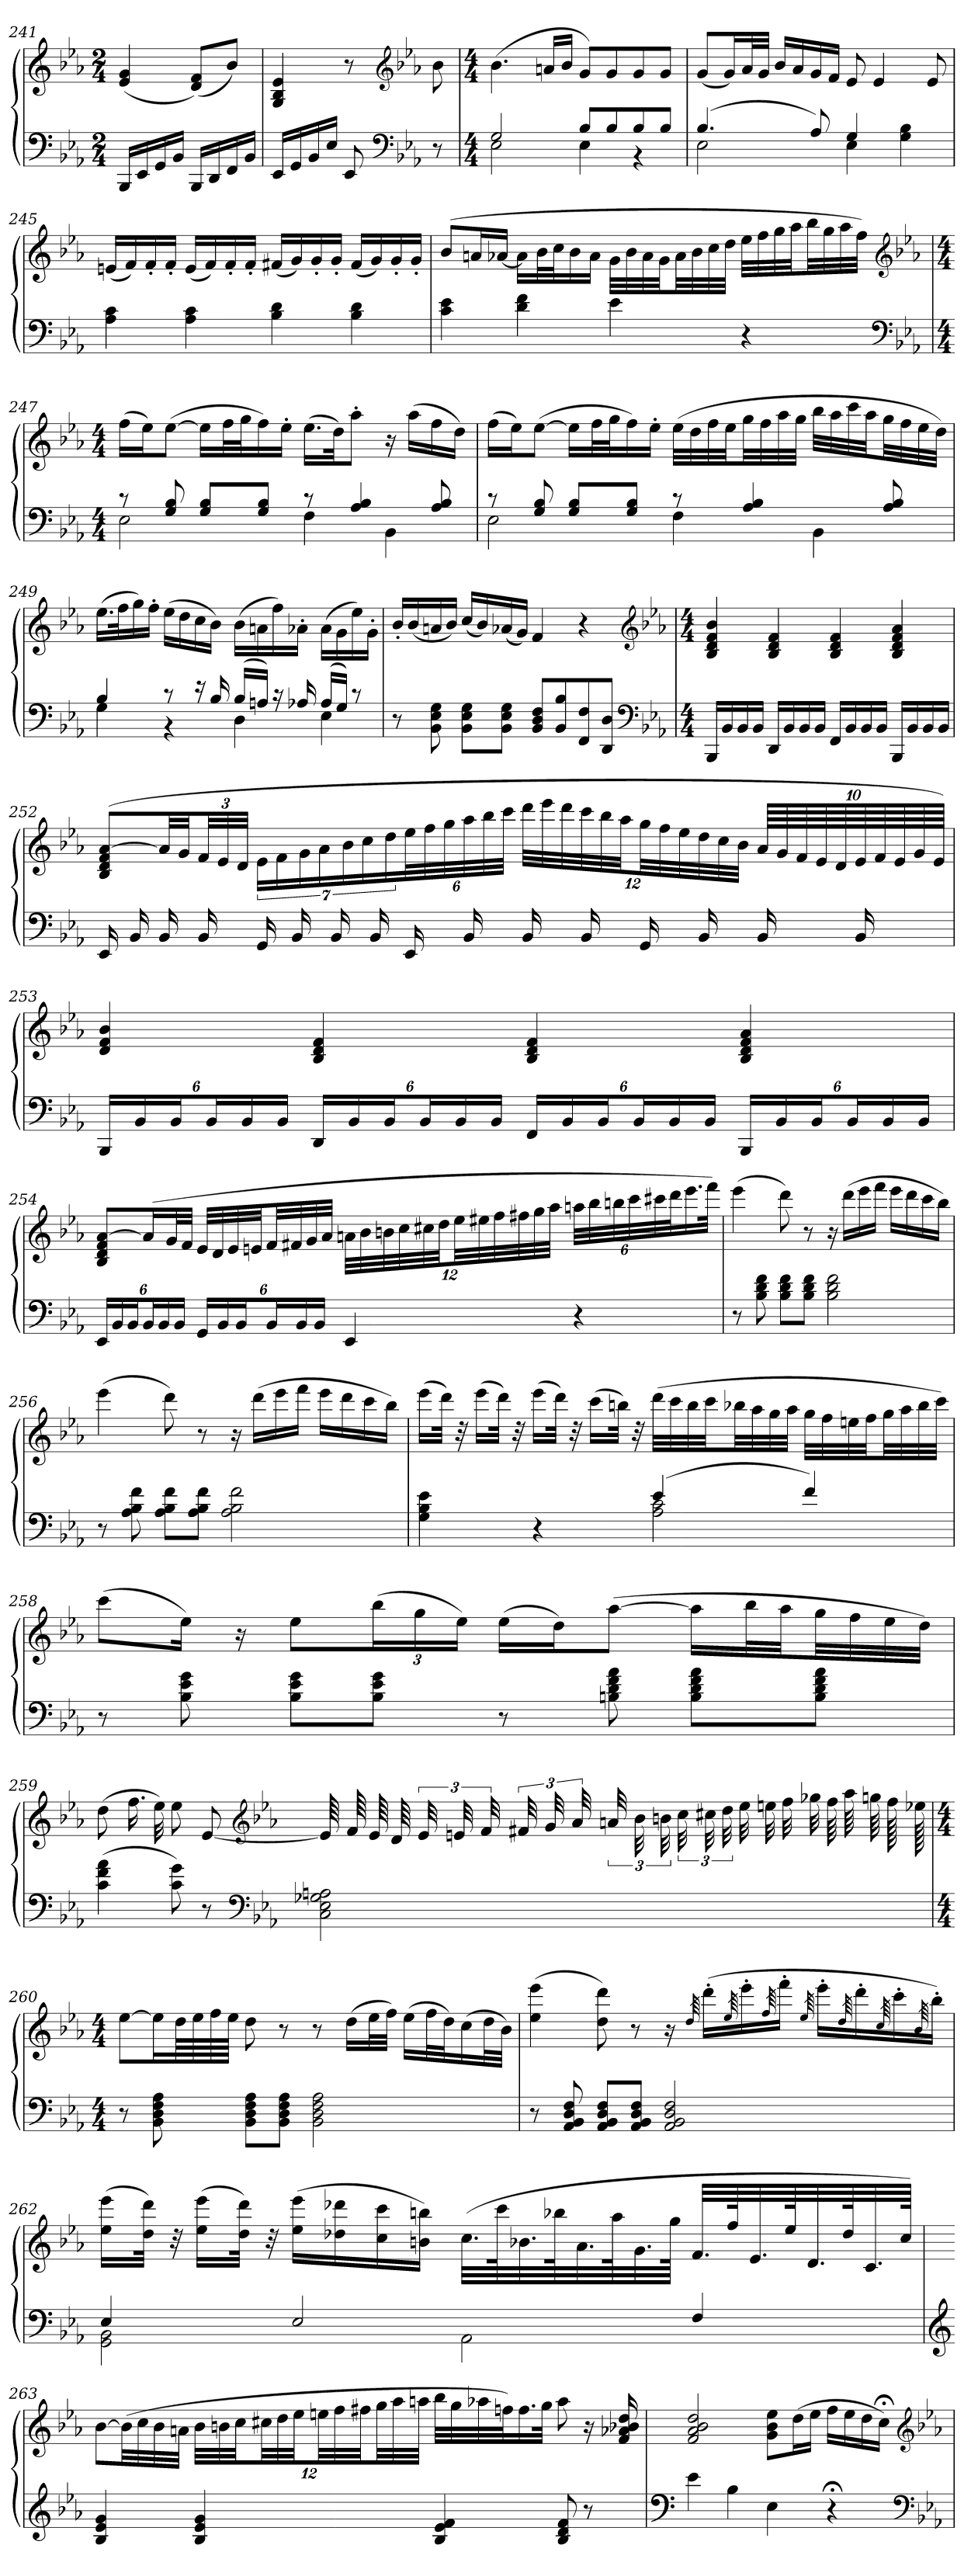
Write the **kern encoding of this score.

**kern	**kern
*part1	*part1
*staff2	*staff1
*clefF4	*clefG2
*k[b-e-a-]	*k[b-e-a-]
*E-:	*E-:
*M2/4	*M2/4
=241	=241
16BBB-LL	(4e- 4g
16EE-	.
16GG	.
16BB-JJ	.
16BBB-LL	(8d 8fL)
16DD	.
16FF	8b-J)
16BB-JJ	.
=242	=242
16EE-LL	4G 4B- 4e-
16GG	.
16BB-	.
16E-JJ	.
8EE-	8r
*clefF4	*clefG2
*k[b-e-a-]	*k[b-e-a-]
*E-:	*E-:
8r	8b-
=243	=243
*M4/4	*M4/4
*^	*
2G	2E-	(4.b-
.	.	16anLL
.	.	16b-JJ
8B-L	4E-	8gL)
8B-	.	8g
8B-	4r	8g
8B-J	.	8gJ
=244	=244	=244
(4.B-	2E-	(8gL
.	.	16gL)
.	.	32a-L
.	.	32gJJJ
.	.	16b-LL
.	.	16a-
8A-)	.	16g
.	.	16fJJ
4G	4E-	8e-
.	.	4e-
4G 4B-	4ryy	.
.	.	8e-
*v	*v	*
=245	=245
4A- 4c	(16enLL
.	16f)
.	16f'
.	16f'JJ
4A- 4c	(16eLL
.	16f)
.	16f'
.	16f'JJ
4B- 4d	(16f#XLL
.	16g)
.	16g'
.	16g'JJ
4B- 4d	(16f#LL
.	16g)
.	16g'
.	16g'JJ
=246	=246
4c 4e-	(8b-L
.	16anL
.	[16a-XJJ
4d 4f	16a-LL]
.	32b-L
.	32ccJ
.	16b-
.	16a-JJ
4e-	32gLLL
.	32b-
.	32a-
.	32gJJ
.	32a-LL
.	32b-
.	32cc
.	32ddJJJ
4r	32ee-LLL
.	32ff
.	32gg
.	32aa-JJ
.	32bb-LL
.	32gg
.	32aa-
.	32ffJJJ)
*clefF4	*clefG2
*k[b-e-a-]	*k[b-e-a-]
*E-:	*E-:
=247	=247
*M4/4	*M4/4
*^	*
8r	2E-	(16ffLL
.	.	16ee-J)
8G 8B-	.	([8ee-J
8G 8B-L	.	16ee-LL]
.	.	32ffL
.	.	32ggJ
8G 8B-J	.	16ff)
.	.	16ee-'JJ
8r	4F	(16.ee-LL
.	.	32ddJK)
4A- 4B-	.	8aa-'J
.	4BB-	16r
.	.	(16aa-LL
8A- 8B-	.	16ff
.	.	16ddJJ)
=248	=248	=248
8r	2E-	(16ffLL
.	.	16ee-J)
8G 8B-	.	([8ee-J
8G 8B-L	.	16ee-LL]
.	.	32ffL
.	.	32ggJ
8G 8B-J	.	16ff)
.	.	16ee-'JJ
8r	4F	(32ee-LLL
.	.	32dd
.	.	32ff
.	.	32ee-JJ
4A- 4B-	.	32ggLL
.	.	32ff
.	.	32aa-
.	.	32ggJJJ
.	4BB-	32bb-LLL
.	.	32aa-
.	.	32ccc
.	.	32aa-JJ
8A- 8B-	.	32ggLL
.	.	32ff
.	.	32ee-
.	.	32ddJJJ)
=249	=249	=249
4B-	4G	(16.ee-LL
.	.	32ffK
.	.	16gg)
.	.	16ff'JJ
8r	4r	(16ee-LL
.	.	16dd
16r	.	16cc
16B-	.	16b-JJ)
(16B-LL	4D	(16b-LL
16AnJJ)	.	16an
16r	.	16ff)
16A-X	.	16a-X'JJ
(16A-LL	4E-	(16a-LL
16GJJ)	.	16g
8r	.	16ee-)
.	.	16g'JJ
*v	*v	*
=250	=250
8r	16b-'LL
.	(16b-
8BB- 8E- 8G	16an
.	16b-JJ)
8BB- 8E- 8GL	(16ccLL
.	16b-)
8BB- 8E- 8GJ	(16a-X
.	16gJJ)
8BB- 8D 8FL	4f
8BB- 8B-	.
8FF 8F	4r
8DD 8DJ	.
*clefF4	*clefG2
*k[b-e-a-]	*k[b-e-a-]
*E-:	*E-:
=251	=251
*M4/4	*M4/4
16BBB-LL	4B- 4d 4f 4b-
16BB-	.
16BB-	.
16BB-JJ	.
16DDLL	4B- 4d 4f
16BB-	.
16BB-	.
16BB-JJ	.
16FFLL	4B- 4d 4f
16BB-	.
16BB-	.
16BB-JJ	.
16BBB-LL	4B- 4d 4f 4a-
16BB-	.
16BB-	.
16BB-JJ	.
=252	=252
16EE-	(8B- 8d 8f [8a-L
16BB-	.
16BB-	32a-LL]
.	32gJJ
16BB-	48fLL
.	48e-
.	48dJJJ
16GG	28e-LL
.	28f
16BB-	.
.	28g
.	28a-
16BB-	.
.	28b-
.	28cc
16BB-	.
.	28dd
16EE-	48ee-L
.	48ff
.	48gg
16BB-	48aa-
.	48bb-
.	48cccJJJ
16BB-	48dddLLL
.	48eee-
.	48ddd
16BB-	48ccc
.	48bb-
.	48aa-JJ
16GG	48ggLL
.	48ff
.	48ee-
16BB-	48dd
.	48cc
.	48b-JJJ
16BB-	80a-LLLL
.	80g
.	80f
.	80e-
.	80d
16BB-	80e-
.	80f
.	80e-
.	80g
.	80e-JJJJ)
=253	=253
24BBB-LL	4d 4f 4b-
24BB-	.
24BB-J	.
24BB-L	.
24BB-	.
24BB-JJ	.
24DDLL	4B- 4d 4f
24BB-	.
24BB-J	.
24BB-L	.
24BB-	.
24BB-JJ	.
24FFLL	4B- 4d 4f
24BB-	.
24BB-J	.
24BB-L	.
24BB-	.
24BB-JJ	.
24BBB-LL	4B- 4d 4f 4a-
24BB-	.
24BB-J	.
24BB-L	.
24BB-	.
24BB-JJ	.
=254	=254
24EE-LL	8B- 8d 8f [8a-L
24BB-	.
24BB-J	.
24BB-L	(16a-L]
24BB-	.
.	32gL
24BB-JJ	.
.	32fJJJ
24GGLL	32e-LLL
.	32d
24BB-	.
.	32e-
24BB-J	.
.	32enJJ
24BB-L	32fLL
.	32f#X
24BB-	.
.	32g
24BB-JJ	.
.	32a-JJJ
4EE-	48anLLL
.	48b-
.	48bn
.	48cc
.	48cc#X
.	48ddJJ
.	48ee-LL
.	48ee#X
.	48ff
.	48ff#X
.	48gg
.	48aa-JJJ
4r	48aanLLL
.	48bb-
.	48bbn
.	48ccc
.	48ccc#X
.	48dddJ
.	16.eee-
.	32fffJJk)
=255	=255
8r	(4eee-
8B- 8d 8f	.
8B- 8d 8fL	8ddd)
8B- 8d 8fJ	8r
2B- 2d 2f	16r
.	(16dddLL
.	16eee-
.	16fffJJ
.	16eee-LL
.	16ddd
.	16ccc
.	16bb-JJ)
=256	=256
8r	(4eee-
8A- 8B- 8f	.
8A- 8B- 8fL	8ddd)
8A- 8B- 8fJ	8r
2A- 2B- 2f	16r
.	(16dddLL
.	16eee-
.	16fffJJ
.	16eee-LL
.	16ddd
.	16ccc
.	16bb-JJ)
=257	=257
*^	*
4G 4B- 4e-	2ryy	(16eee-LL
.	.	32dddJJk)
.	.	32r
.	.	(16eee-LL
.	.	32dddJJk)
.	.	32r
4r	.	(16eee-LL
.	.	32dddJJk)
.	.	32r
.	.	(16cccLL
.	.	32bbnJJk)
.	.	32r
(4e-	2A- 2c	(32dddLLL
.	.	32ccc
.	.	32bb
.	.	32cccJJ
.	.	32bb-XLL
.	.	32aa-
.	.	32gg
.	.	32aa-JJJ
4f)	.	32ggLLL
.	.	32ff
.	.	32een
.	.	32ffJJ
.	.	32ggLL
.	.	32aa-
.	.	32bb-
.	.	32cccJJJ)
*v	*v	*
=258	=258
8r	(8cccL
8B- 8e- 8g	16ee-Jk)
.	16r
8B- 8e- 8gL	8ee-L
8B- 8e- 8gJ	(24bb-L
.	24gg
.	24ee-JJ)
8r	(16ee-LL
.	16ddJ)
8Bn 8d 8f 8a-	([8aa-J
8B 8d 8f 8a-L	16aa-LL]
.	32bb-L
.	32aa-JJ
8B 8d 8f 8a-J	32ggLL
.	32ff
.	32ee-
.	32ddJJJ)
=259	=259
(4c 4f 4a-	(8dd
.	16.ff
.	32ee-)
8c 8g)	8ee-
8r	[8e-
*clefF4	*clefG2
*k[b-e-a-]	*k[b-e-a-]
*E-:	*E-:
2C 2E- 2G-X 2An	64e-]
.	64f
.	64e-
.	64d
.	48e-
.	48en
.	48f
.	48f#X
.	48g
.	48a-
.	48an
.	48b-
.	48bn
.	48cc
.	48cc#X
.	48dd
.	32ee-
.	32een
.	32ff
.	32gg-X
.	64ff
.	64aa-
.	64ggn
.	128ff
.	128ee-X
=260	=260
*M4/4	*M4/4
8r	[8ee-L
8BB- 8D 8F 8A-	16ee-L]
.	64ddLL
.	64ee-
.	64ff
.	64ee-JJJJ
8BB- 8D 8F 8A-L	8dd
8BB- 8D 8F 8A-J	8r
2BB- 2D 2F 2A-	8r
.	(16ddLL
.	32ee-L
.	32ffJJJ)
.	(16ee-LL
.	32ffL
.	32ddJ)
.	(16cc
.	32ddL
.	32b-JJJ)
=261	=261
8r	(4ee- 4eee-
8AA- 8BB- 8D 8F	.
8AA- 8BB- 8D 8FL	8dd 8ddd)
8AA- 8BB- 8D 8FJ	8r
2AA- 2BB- 2D 2F	16r
.	64qdd
.	(16ddd'LL
.	64qee-
.	16eee-'
.	64qff
.	16fff'JJ
.	64qee-
.	16eee-'LL
.	64qdd
.	16ddd'
.	64qcc
.	16ccc'
.	64qb-
.	16bb-'JJ)
=262	=262
*^	*
4E-	2GG 2BB-	(16ee- 16eee-LL
.	.	32dd 32dddJJk)
.	.	32r
.	.	(16ee- 16eee-LL
.	.	32dd 32dddJJk)
.	.	32r
2E-	.	(16ee- 16eee-LL
.	.	16dd-X 16ddd-X
.	.	16cc 16ccc
.	.	16bn 16bbnJJ)
.	2AA-	(32.ccLLL
.	.	64cccK
.	.	32.b-X
.	.	64bb-XK
.	.	32.a-
.	.	64aa-K
.	.	32.g
.	.	64ggJJJk
4F	.	32.fLLL
.	.	64ffK
.	.	32.e-
.	.	64ee-K
.	.	32.d
.	.	64dd-K
.	.	32.c
.	.	64ccJJJk)
*v	*v	*
=263	=263
*clefG2	*
4B- 4e- 4g	[8b-L
.	(32b-LL]
.	32cc
.	32b-
.	32anJJJ
4B- 4e- 4g	48b-LLL
.	48bn
.	48ccJJ
.	48cc#XLL
.	48dd
.	48ee-JJ
.	48eenLL
.	48ff
.	48ff#XJJ
.	48ggLL
.	48aa-
.	48aanJJJ
4B- 4e- 4f	32bb-LLL
.	32gg
.	32aa-X
.	32ffnJ)
.	16.ff
.	32ggJJk
8B- 8d 8f	8aa-
8r	16r
.	16f 16a-X 16b-X 16dd
=264	=264
*clefF4	*
4e-	2f 2a- 2b- 2dd
4B-	.
4E-	8g 8b- 8ee-L
.	(16ddL
.	16ee-JJ
4r;<	16ffLL
.	16ee-
.	16dd
.	16cc;<JJ)
*clefF4	*clefG2
*k[b-e-a-]	*k[b-e-a-]
*E-:	*E-:
=	=
*-	*-
